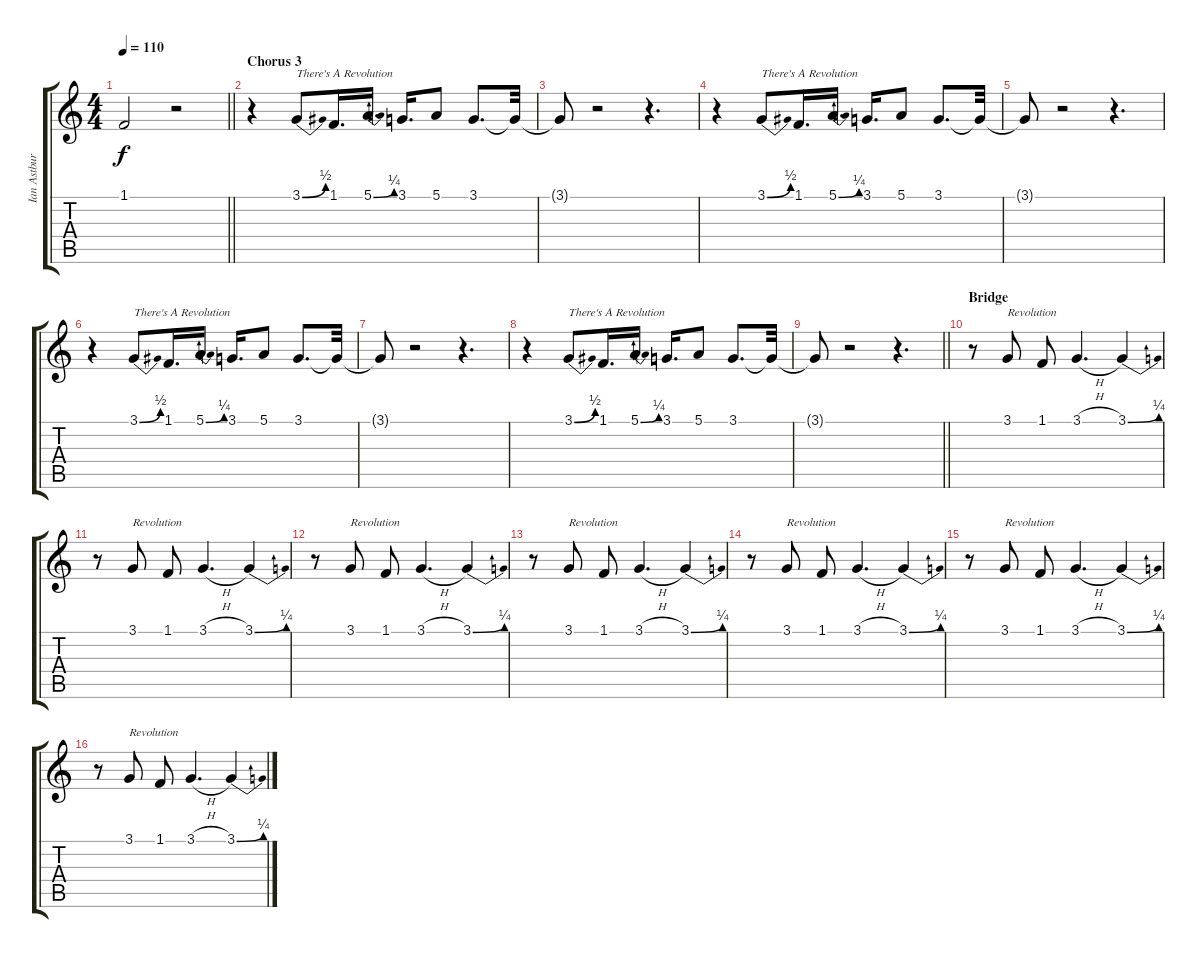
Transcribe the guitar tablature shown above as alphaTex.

\track ("Ian Astbury - Vocal" "Ian Astbur") {instrument synthbrass1}
\staff {score tabs}
\tuning (E4 B3 G3 D3 A2 E2) {hide}
\ts (4 4)
\tempo 110
\clef g2
\barLineRight lightlight
\ks c
1.1{t}.2{dy f} r.2 |
\section ("" "Chorus 3")
r.4 3.1{be (bend 0 0 60 2)}.8{txt "There's A Revolution"} 1.1.16{d} 5.1{be (bend 0 0 60 1)}.16{d} 3.1.16{d} 5.1.8 3.1.8{d} 3.1{t}.32 |
3.1{t}.8 r.2 r.4{d} |
r.4 3.1{be (bend 0 0 60 2)}.8{txt "There's A Revolution"} 1.1.16{d} 5.1{be (bend 0 0 60 1)}.16{d} 3.1.16{d} 5.1.8 3.1.8{d} 3.1{t}.32 |
3.1{t}.8 r.2 r.4{d} |
r.4 3.1{be (bend 0 0 60 2)}.8{txt "There's A Revolution"} 1.1.16{d} 5.1{be (bend 0 0 60 1)}.16{d} 3.1.16{d} 5.1.8 3.1.8{d} 3.1{t}.32 |
3.1{t}.8 r.2 r.4{d} |
r.4 3.1{be (bend 0 0 60 2)}.8{txt "There's A Revolution"} 1.1.16{d} 5.1{be (bend 0 0 60 1)}.16{d} 3.1.16{d} 5.1.8 3.1.8{d} 3.1{t}.32 |
\barLineRight lightlight
3.1{t}.8 r.2 r.4{d} |
\section ("" "Bridge")
r.8 3.1.8{txt "Revolution"} 1.1.8 3.1{h}.4{d} 3.1{be (bend 0 0 60 1)}.4 |
r.8 3.1.8{txt "Revolution"} 1.1.8 3.1{h}.4{d} 3.1{be (bend 0 0 60 1)}.4 |
r.8 3.1.8{txt "Revolution"} 1.1.8 3.1{h}.4{d} 3.1{be (bend 0 0 60 1)}.4 |
r.8 3.1.8{txt "Revolution"} 1.1.8 3.1{h}.4{d} 3.1{be (bend 0 0 60 1)}.4 |
r.8 3.1.8{txt "Revolution"} 1.1.8 3.1{h}.4{d} 3.1{be (bend 0 0 60 1)}.4 |
r.8 3.1.8{txt "Revolution"} 1.1.8 3.1{h}.4{d} 3.1{be (bend 0 0 60 1)}.4 |
r.8 3.1.8{txt "Revolution"} 1.1.8 3.1{h}.4{d} 3.1{be (bend 0 0 60 1)}.4
